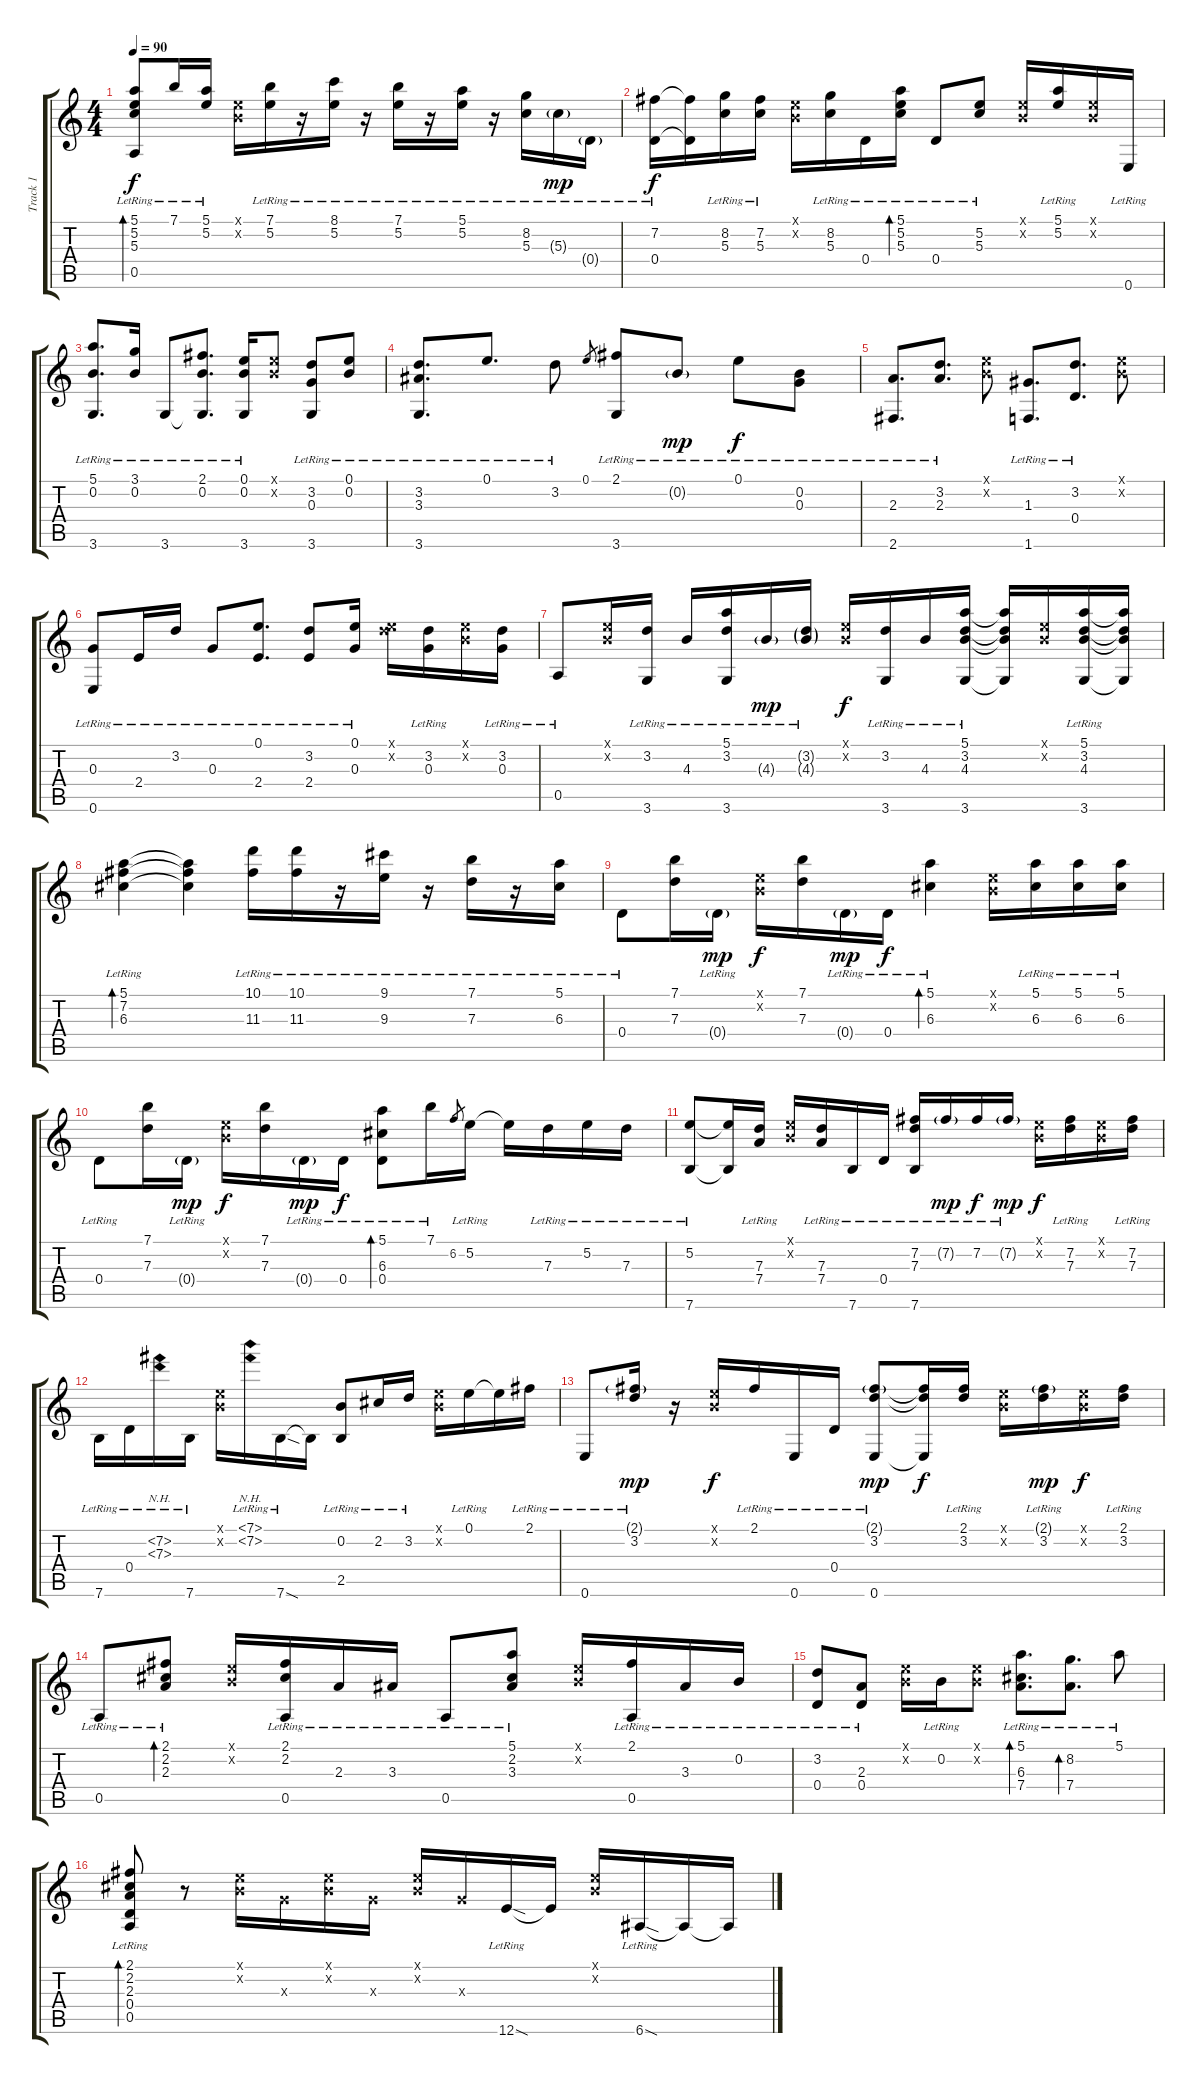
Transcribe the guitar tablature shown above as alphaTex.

\track ("Track 1" "Track 1") {instrument acousticguitarsteel}
\staff {score tabs}
\tuning (E4 B3 G3 D3 A2 E2) {hide}
\ts (4 4)
\tempo 90
\clef g2
\ks c
(5.1{lr} 5.2{lr} 5.3{lr} 0.5{lr}).8{bd 120 dy f} 7.1{lr}.16 (5.1{lr} 5.2{lr}).16 (0.1{x} 0.2{x}).16 (7.1{lr} 5.2{lr}).16 r.16 (8.1{lr} 5.2{lr}).16 r.16 (7.1{lr} 5.2{lr}).16 r.16 (5.1{lr} 5.2{lr}).16 r.16 (8.2{lr} 5.3{lr}).16 5.3{g lr}.16{dy mp} 0.4{g lr}.16 |
(7.2{lr} 0.4{lr}).16{dy f} (7.2{t} 0.4{t}).16 (8.2{lr} 5.3{lr}).16 (7.2{lr} 5.3{lr}).16 (0.1{x} 0.2{x}).16 (8.2{lr} 5.3{lr}).16 0.4{lr}.16 (5.1{lr} 5.2{lr} 5.3{lr}).16{bd 120} 0.4{lr}.8 (5.2{lr} 5.3{lr}).8 (0.1{x} 0.2{x}).16 (5.1{lr} 5.2{lr}).16 (0.1{x} 0.2{x}).16 0.6{lr}.16 |
(5.1{lr} 0.2{lr} 3.6{lr}).8{d} (3.1{lr} 0.2{lr}).16 3.6{lr}.8 (2.1{lr} 0.2{lr} 3.6{t}).8{d} (0.1{lr} 0.2{lr} 3.6).16 (0.1{x} 0.2{x}).8 (3.2{lr} 0.3{lr} 3.6).8 (0.1{lr} 0.2{lr}).8 |
(3.2{lr} 3.3{lr} 3.6{lr}).8{d} 0.1{lr}.8{d} 3.2{lr}.8 0.1.8{gr} (2.1{lr} 3.6{lr}).8 0.2{g lr}.8{dy mp} 0.1{lr}.8{dy f} (0.2{lr} 0.3{lr}).8 |
(2.3{lr} 2.6{lr}).8{d} (3.2{lr} 2.3{lr}).8{d} (0.1{x} 0.2{x}).8 (1.3{lr} 1.6{lr}).8{d} (3.2{lr} 0.4{lr}).8{d} (0.1{x} 0.2{x}).8 |
(0.3{lr} 0.6{lr}).8 2.4{lr}.16 3.2{lr}.16 0.3{lr}.8 (0.1{lr} 2.4{lr}).8{d} (3.2{lr} 2.4{lr}).8 (0.1{lr} 0.3{lr}).16 (0.1{x} 3.2{x}).16 (3.2{lr} 0.3{lr}).16 (0.1{x} 0.2{x}).16 (3.2{lr} 0.3{lr}).16 |
0.5{lr}.8 (0.1{x} 0.2{x}).16 (3.2{lr} 3.6{lr}).16 4.3{lr}.16 (5.1{lr} 3.2{lr} 3.6{lr}).16 4.3{g lr}.16{dy mp} (3.2{g lr} 4.3{g lr}).16 (0.1{x} 0.2{x}).16{dy f} (3.2{lr} 3.6{lr}).16 4.3{lr}.16 (5.1{lr} 3.2{lr} 4.3{lr} 3.6{lr}).16 (5.1{t} 3.2{t} 4.3{t} 3.6{t}).16 (0.1{x} 0.2{x}).16 (5.1{lr} 3.2{lr} 4.3{lr} 3.6{lr}).16 (5.1{t} 3.2{t} 4.3{t} 3.6{t}).16 |
(5.1{lr} 7.2{lr} 6.3{lr}).4{bd 480} (5.1{t} 7.2{t} 6.3{t}).4 (10.1{lr} 11.3{lr}).16 (10.1{lr} 11.3{lr}).16 r.16 (9.1{lr} 9.3{lr}).16 r.16 (7.1{lr} 7.3{lr}).16 r.16 (5.1{lr} 6.3{lr}).16 |
0.4{lr}.8 (7.1 7.3).16 0.4{g lr}.16{dy mp} (0.1{x} 0.2{x}).16{dy f} (7.1 7.3).16 0.4{g lr}.16{dy mp} 0.4{lr}.16{dy f} (5.1{lr} 6.3{lr}).4{bd 60} (0.1{x} 0.2{x}).16 (5.1{lr} 6.3{lr}).16 (5.1{lr} 6.3{lr}).16 (5.1{lr} 6.3{lr}).16 |
0.4{lr}.8 (7.1 7.3).16 0.4{g lr}.16{dy mp} (0.1{x} 0.2{x}).16{dy f} (7.1 7.3).16 0.4{g lr}.16{dy mp} 0.4{lr}.16{dy f} (5.1{lr} 6.3{lr} 0.4{lr}).8{bd 60} 7.1{lr}.16 6.2.8{gr} 5.2{lr}.16 5.2{t}.16 7.3{lr}.16 5.2{lr}.16 7.3{lr}.16 |
(5.2{lr} 7.6{lr}).8 (5.2{t} 7.6{t}).16 (7.3{lr} 7.4{lr}).16 (0.1{x} 0.2{x}).16 (7.3{lr} 7.4{lr}).16 7.6{lr}.16 0.4{lr}.16 (7.2{lr} 7.3{lr} 7.6{lr}).16 7.2{g lr}.16{dy mp} 7.2{lr}.16{dy f} 7.2{g lr}.16{dy mp} (0.1{x} 0.2{x}).16{dy f} (7.2{lr} 7.3{lr}).16 (0.1{x} 0.2{x}).16 (7.2{lr} 7.3{lr}).16 |
7.6{lr}.16 0.4{lr}.16 (7.2{nh lr} 7.3{nh lr}).16 7.6{lr}.16 (0.1{x} 0.2{x}).16 (7.1{nh lr} 7.2{nh lr}).16 7.6{sod lr}.16 7.6{t}.16 (0.2{lr} 2.5{lr}).8 2.2{lr}.16 3.2{lr}.16 (0.1{x} 0.2{x}).16 0.1{lr}.16 0.1{t}.16 2.1{lr}.16 |
0.6{lr}.8 (2.1{g lr} 3.2{lr}).16{dy mp} r.16 (0.1{x} 0.2{x}).16{dy f} 2.1{lr}.16 0.6{lr}.16 0.4{lr}.16 (2.1{g lr} 3.2{lr} 0.6{lr}).8{dy mp} (2.1{t} 3.2{t} 0.6{t}).16{dy f} (2.1{lr} 3.2{lr}).16 (0.1{x} 0.2{x}).16 (2.1{g lr} 3.2{lr}).16{dy mp} (0.1{x} 0.2{x}).16{dy f} (2.1{lr} 3.2{lr}).16 |
0.5{lr}.8 (2.1{lr} 2.2{lr} 2.3{lr}).8{bd 480} (0.1{x} 0.2{x}).16 (2.1{lr} 2.2{lr} 0.5).16 2.3{lr}.16 3.3{lr}.16 0.5{lr}.8 (5.1{lr} 2.2{lr} 3.3{lr}).8 (0.1{x} 0.2{x}).16 (2.1{lr} 0.5).16 3.3{lr}.16 0.2{lr}.16 |
(3.2 0.4{lr}).8 (2.3{lr} 0.4{lr}).8 (0.1{x} 0.2{x}).16 0.2{lr}.16 (0.1{x} 0.2{x}).8 (5.1{lr} 6.3{lr} 7.4{lr}).8{d bd 480} (8.2{lr} 7.4{lr}).8{d bd 480} 5.1{lr}.8 |
(2.1{lr} 2.2{lr} 2.3{lr} 0.4{lr} 0.5{lr}).8{bd 480} r.8 (0.1{x} 0.2{x}).16 0.3{x}.16 (0.1{x} 0.2{x}).16 0.3{x}.16 (0.1{x} 0.2{x}).16 0.3{x}.16 12.6{sod lr}.16 12.6{t}.16 (0.1{x} 0.2{x}).16 6.6{sod lr}.16 6.6{t}.16 6.6{t}.16
